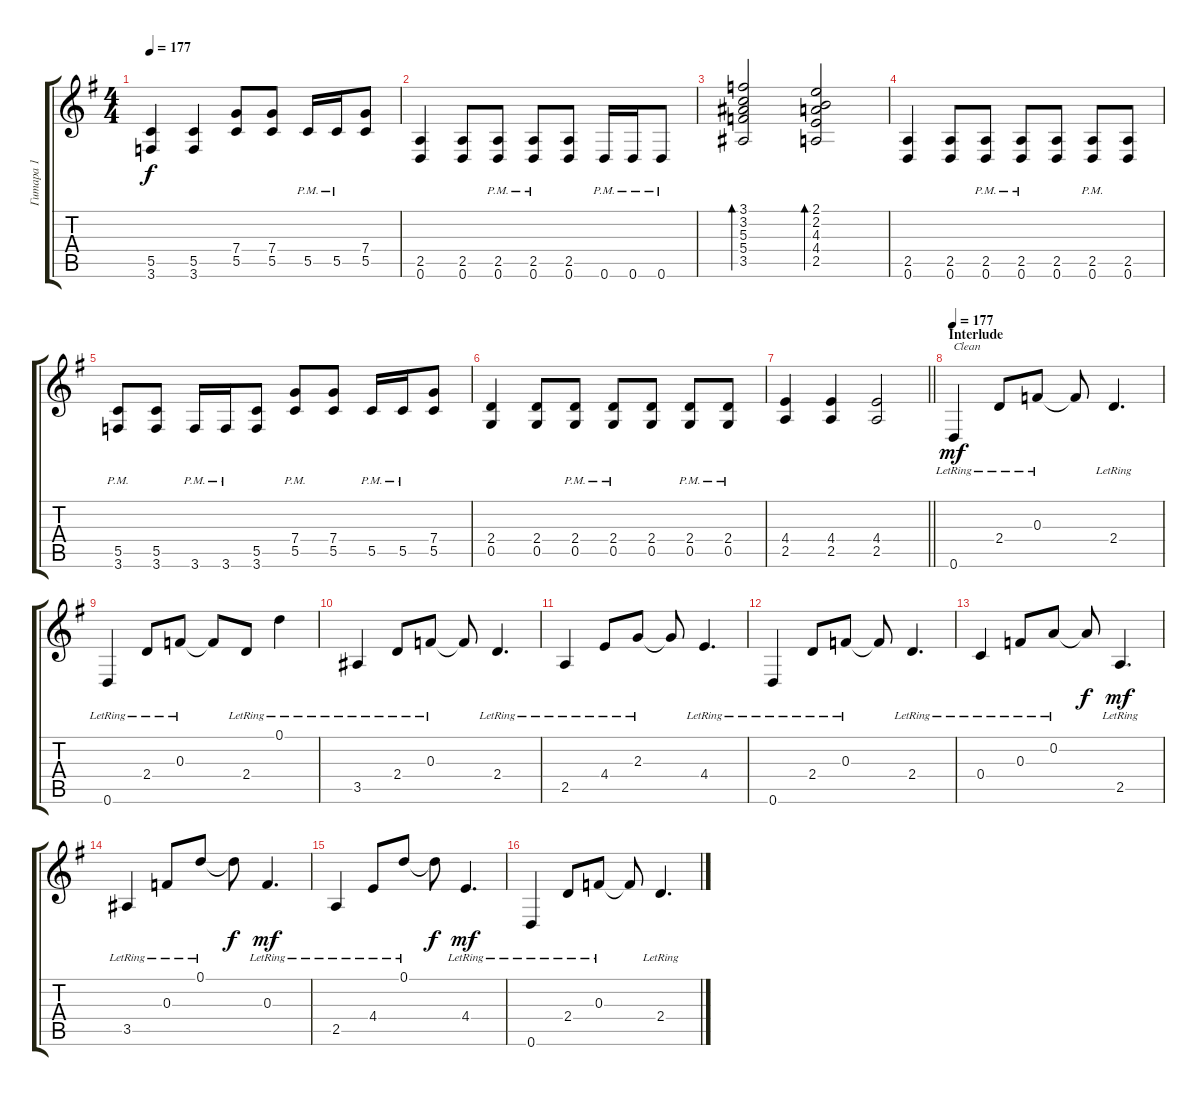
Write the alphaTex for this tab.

\track ("Гитара 1" "Гитара 1") {instrument distortionguitar}
\staff {score tabs}
\tuning (D4 A3 F3 C3 G2 D2) {hide}
\ts (4 4)
\tempo 177
\clef g2
\ks eminor
(5.5 3.6).4{dy f} (5.5 3.6).4 (7.4 5.5).8 (7.4 5.5).8 5.5{pm}.16 5.5{pm}.16 (7.4 5.5).8 |
(2.5 0.6).4 (2.5 0.6).8 (2.5{pm} 0.6{pm}).8 (2.5{pm} 0.6{pm}).8 (2.5 0.6).8 0.6{pm}.16 0.6{pm}.16 0.6{pm}.8 |
(3.1 3.2 5.3 5.4 3.5).2{bd 120} (2.1 2.2 4.3 4.4 2.5).2{bd 120} |
(2.5 0.6).4 (2.5 0.6).8 (2.5{pm} 0.6{pm}).8 (2.5{pm} 0.6{pm}).8 (2.5 0.6).8 (2.5{pm} 0.6{pm}).8 (2.5 0.6).8 |
(5.5{pm} 3.6{pm}).8 (5.5 3.6).8 3.6{pm}.16 3.6{pm}.16 (5.5 3.6).8 (7.4{pm} 5.5{pm}).8 (7.4 5.5).8 5.5{pm}.16 5.5{pm}.16 (7.4 5.5).8 |
(2.4 0.5).4 (2.4 0.5).8 (2.4{pm} 0.5{pm}).8 (2.4{pm} 0.5{pm}).8 (2.4 0.5).8 (2.4{pm} 0.5{pm}).8 (2.4{pm} 0.5{pm}).8 |
\barLineRight lightlight
(4.4 2.5).4 (4.4 2.5).4 (4.4 2.5).2 |
\section ("" "Interlude")
\tempo 177
0.6{lr}.4{txt "Clean" dy mf volume 8 instrument electricguitarclean} 2.4{lr}.8 0.3{lr}.8 0.3{t}.8 2.4{lr}.4{d} |
0.6{lr}.4 2.4{lr}.8 0.3{lr}.8 0.3{t}.8 2.4{lr}.8 0.1{lr}.4 |
3.5{lr}.4 2.4{lr}.8 0.3{lr}.8 0.3{t}.8 2.4{lr}.4{d} |
2.5{lr}.4 4.4{lr}.8 2.3{lr}.8 2.3{t}.8 4.4{lr}.4{d} |
0.6{lr}.4 2.4{lr}.8 0.3{lr}.8 0.3{t}.8 2.4{lr}.4{d} |
0.4{lr}.4 0.3{lr}.8 0.2{lr}.8 0.2{t}.8{dy f} 2.5{lr}.4{d dy mf} |
3.5{lr}.4 0.3{lr}.8 0.1{lr}.8 0.1{t}.8{dy f} 0.3{lr}.4{d dy mf} |
2.5{lr}.4 4.4{lr}.8 0.1{lr}.8 0.1{t}.8{dy f} 4.4{lr}.4{d dy mf} |
0.6{lr}.4 2.4{lr}.8 0.3{lr}.8 0.3{t}.8 2.4{lr}.4{d}
